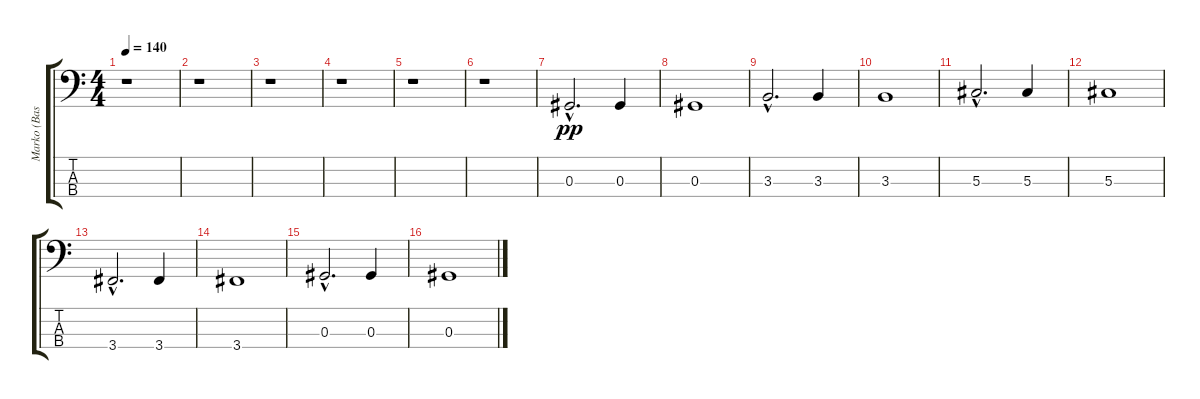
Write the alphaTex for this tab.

\track ("Marko (Bass)" "Marko (Bas") {instrument slapbass1}
\staff {score tabs}
\tuning (Gb2 Db2 Ab1 Eb1) {hide}
\ts (4 4)
\tempo 140
\clef f4
\ks c
r.1{dy pp} |
r.1 |
r.1 |
r.1 |
r.1 |
r.1 |
0.3{hac}.2{d} 0.3.4 |
0.3.1 |
3.3{hac}.2{d} 3.3.4 |
3.3.1 |
5.3{hac}.2{d volume 10 instrument slapbass1} 5.3.4 |
5.3.1 |
3.4{hac}.2{d} 3.4.4 |
3.4.1 |
0.3{hac}.2{d volume 10 instrument slapbass1} 0.3.4 |
0.3.1
